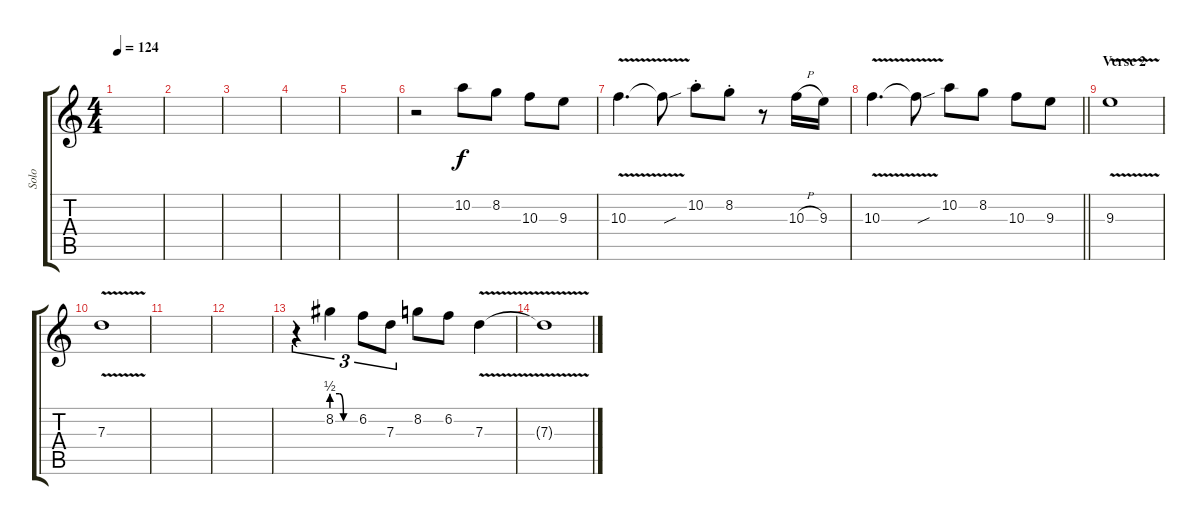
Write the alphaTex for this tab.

\track ("Solo" "Solo") {instrument distortionguitar}
\staff {score tabs}
\tuning (E4 B3 G3 D3 A2 E2) {hide}
\ts (4 4)
\tempo 124
\clef g2
\ks c
|
|
|
|
|
r.2 10.2.8 8.2.8 10.3.8 9.3.8 |
10.3{v}.4{d} 10.3{sou t}.8 10.2{st}.8 8.2{st}.8 r.8 10.3{h}.16 9.3.16 |
\barLineRight lightlight
10.3{v}.4{d} 10.3{sou t}.8 10.2.8 8.2.8 10.3.8 9.3.8 |
\section ("" "Verse 2")
9.3{v}.1 |
7.3{v}.1 |
|
|
r.4{tu (3 2)} 8.2{be (custom 0 2 20 2 30 0 60 0)}.4{tu (3 2)} 6.2.8{tu (3 2)} 7.3.8{tu (3 2)} 8.2.8 6.2.8 7.3{v}.4 |
7.3{t}.1
